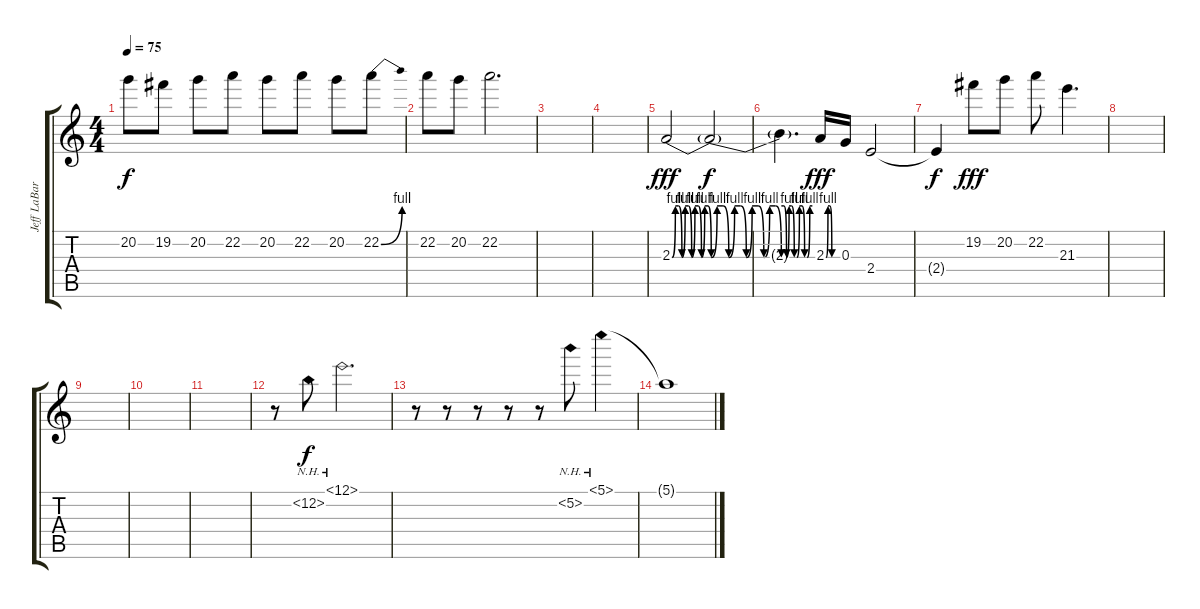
\track ("Jeff LaBarr Lead" "Jeff LaBar") {instrument overdrivenguitar}
\staff {score tabs}
\tuning (E4 B3 G3 D3 A2 E2) {hide}
\ts (4 4)
\tempo 75
\clef g2
\ks c
20.2.8{dy f} 19.2.8 20.2.8 22.2.8 20.2.8 22.2.8 20.2.8 22.2{be (bend 0 0 60 4)}.8 |
22.2.8 20.2.8 22.2.2{d} |
|
|
2.3{be (custom 0 0 5 4 10 4 15 0 20 4 25 4 30 0 35 4 40 4 45 0 50 4 55 4 60 0)}.2{dy fff} 2.3{be (custom 0 0 5 4 10 4 15 0 20 4 25 4 30 0 35 4 40 4 45 0 50 4 55 4 60 0) t}.2{dy f} |
2.3{be (custom 0 4 5 4 10 0 15 4 20 4 25 0 30 0 35 4 40 4 45 0 50 0 55 4 60 4) t}.4{d} 2.3{be (custom 0 0 10 4 20 4 30 0 60 0)}.16{dy fff} 0.3.16 2.4.2 |
2.4{t}.4{dy f} 19.2.8{dy fff} 20.2.8 22.2.8 21.3.4{d} |
|
|
|
|
r.8 12.2{nh}.8{dy f} 12.1{nh}.2{d} |
r.8 r.8 r.8 r.8 r.8 5.2{nh}.8 5.1{nh}.4 |
5.1{t}.1
